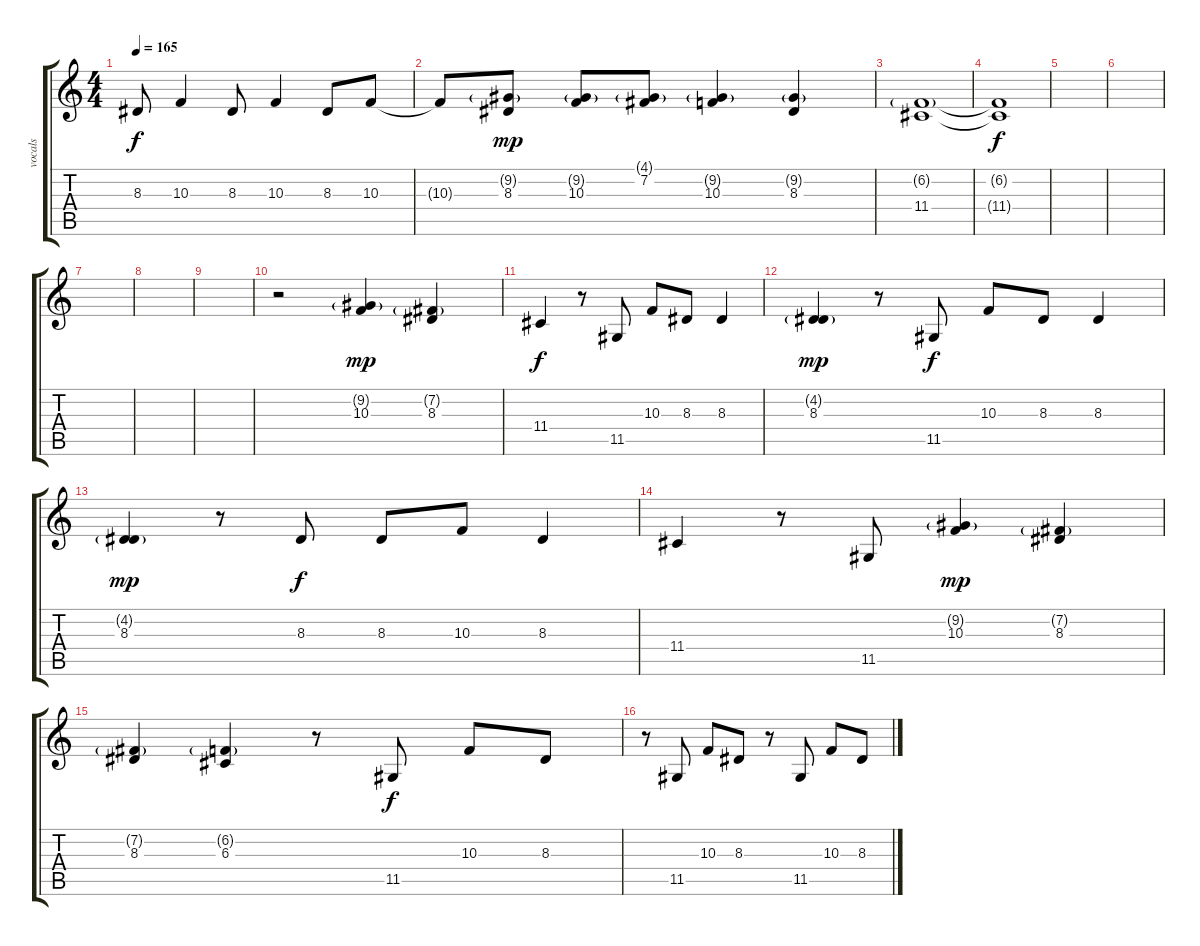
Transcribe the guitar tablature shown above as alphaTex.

\track ("vocals" "vocals") {instrument lead2sawtooth}
\staff {score tabs}
\tuning (E4 B3 G3 D3 A2 E2) {hide}
\ts (4 4)
\tempo 165
\clef g2
\ks c
8.3.8{dy f} 10.3.4 8.3.8 10.3.4 8.3.8 10.3.8 |
10.3{t}.8 (9.2{g} 8.3).8{dy mp} (9.2{g} 10.3).8 (4.1{g} 7.2).8 (9.2{g} 10.3).4 (9.2{g} 8.3).4 |
(6.2{g} 11.4).1 |
(6.2{t} 11.4{t}).1{dy f} |
|
|
|
|
|
r.2 (9.2{g} 10.3).4{dy mp} (7.2{g} 8.3).4 |
11.4.4{dy f} r.8 11.5.8 10.3.8 8.3.8 8.3.4 |
(4.2{g} 8.3).4{dy mp} r.8 11.5.8{dy f} 10.3.8 8.3.8 8.3.4 |
(4.2{g} 8.3).4{dy mp} r.8 8.3.8{dy f} 8.3.8 10.3.8 8.3.4 |
11.4.4 r.8 11.5.8 (9.2{g} 10.3).4{dy mp} (7.2{g} 8.3).4 |
(7.2{g} 8.3).4 (6.2{g} 6.3).4 r.8 11.5.8{dy f} 10.3.8 8.3.8 |
r.8 11.5.8 10.3.8 8.3.8 r.8 11.5.8 10.3.8 8.3.8
